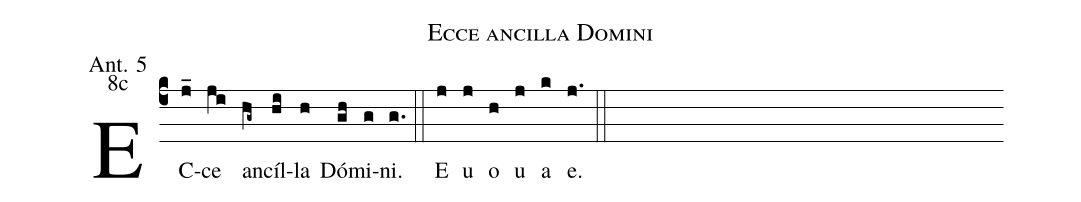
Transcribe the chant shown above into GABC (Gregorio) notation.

name:Ecce ancilla Domini;
office-part:Antiphona;
mode:8;
annotation: Ant. 5;
annotation: 8c;
%%
(c4) EC(j_)ce(ji) an(hg~)cíl(hi)la(h) Dó(gh)mi(g)ni.(g.) (::) E(j) u(j) o(h) u(j) a(k) e.(j.) (::)
